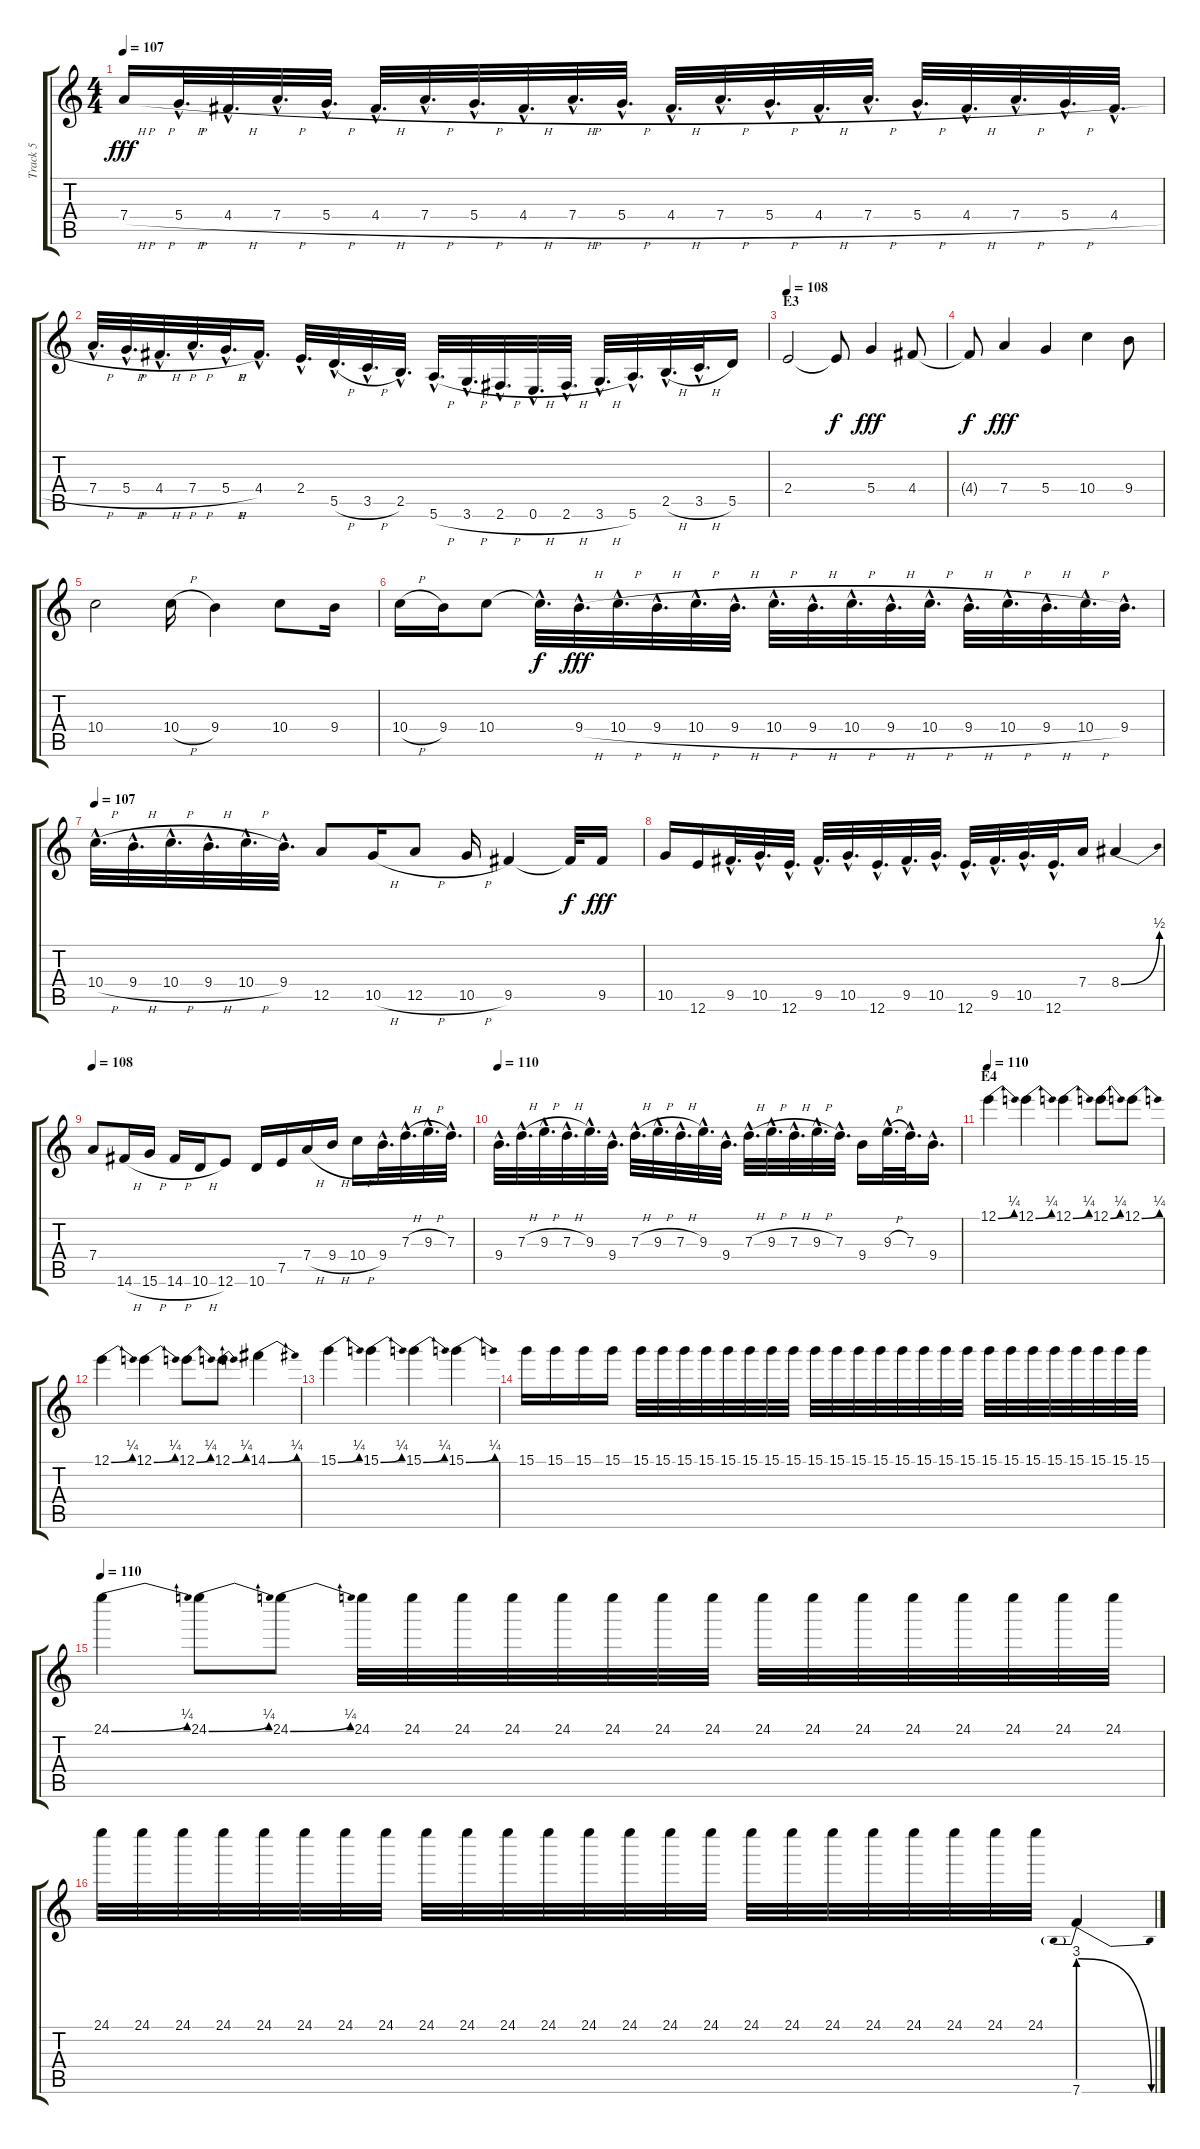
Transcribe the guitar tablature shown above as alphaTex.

\track ("Track 5" "Track 5") {instrument distortionguitar}
\staff {score tabs}
\tuning (E4 B3 G3 D3 A2 E2) {hide}
\ts (4 4)
\tempo 107
\clef g2
\ks c
7.4{h}.16{dy fff} 5.4{h hac}.32{d} 4.4{h hac}.32{d} 7.4{h hac}.32{d} 5.4{h hac}.32{d} 4.4{h hac}.32{d} 7.4{h hac}.32{d} 5.4{h hac}.32{d} 4.4{h hac}.32{d} 7.4{h hac}.32{d} 5.4{h hac}.32{d} 4.4{h hac}.32{d} 7.4{h hac}.32{d} 5.4{h hac}.32{d} 4.4{h hac}.32{d} 7.4{h hac}.32{d} 5.4{h hac}.32{d} 4.4{h hac}.32{d} 7.4{h hac}.32{d} 5.4{h hac}.32{d} 4.4{h hac}.32{d} |
7.4{h hac}.32{d} 5.4{h hac}.32{d} 4.4{h hac}.32{d} 7.4{h hac}.32{d} 5.4{h hac}.32{d} 4.4{hac}.16{d} 2.4{hac}.32{d} 5.5{h hac}.32{d} 3.5{h hac}.32{d} 2.5{hac}.32{d} 5.6{h hac}.32{d} 3.6{h hac}.32{d} 2.6{h hac}.32{d} 0.6{h hac}.32{d} 2.6{h hac}.32{d} 3.6{h hac}.32{d} 5.6{hac}.32{d} 2.5{h hac}.32{d} 3.5{h hac}.32{d} 5.5.16 |
\section ("" "E3")
\tempo 108
2.4.2 2.4{t}.8{dy f} 5.4.4{dy fff} 4.4.8 |
4.4{t}.8{dy f} 7.4.4{dy fff} 5.4.4 10.4.4 9.4.8 |
10.4.2 10.4{h}.16 9.4.4 10.4.8 9.4.16 |
10.4{h}.16 9.4.16 10.4.8 10.4{hac t}.32{d dy f} 9.4{h hac}.32{d dy fff} 10.4{h hac}.32{d} 9.4{h hac}.32{d} 10.4{h hac}.32{d} 9.4{h hac}.32{d} 10.4{h hac}.32{d} 9.4{h hac}.32{d} 10.4{h hac}.32{d} 9.4{h hac}.32{d} 10.4{h hac}.32{d} 9.4{h hac}.32{d} 10.4{h hac}.32{d} 9.4{h hac}.32{d} 10.4{h hac}.32{d} 9.4{hac}.32{d} |
\tempo 107
10.4{h hac}.32{d} 9.4{h hac}.32{d} 10.4{h hac}.32{d} 9.4{h hac}.32{d} 10.4{h hac}.32{d} 9.4{hac}.32{d} 12.5.8 10.5{h}.16 12.5{h}.8 10.5{h}.16 9.5.4 9.5{t}.32{dy f} 9.5.16{dy fff} |
10.5.16 12.6.16 9.5{hac}.32{d} 10.5{hac}.32{d} 12.6{hac}.32{d} 9.5{hac}.32{d} 10.5{hac}.32{d} 12.6{hac}.32{d} 9.5{hac}.32{d} 10.5{hac}.32{d} 12.6{hac}.32{d} 9.5{hac}.32{d} 10.5{hac}.32{d} 12.6{hac}.32{d} 7.4.16 8.4{be (bend 0 0 60 2)}.4 |
\tempo 108
7.4.8 14.6{h}.16 15.6{h}.16 14.6{h}.16 10.6{h}.16 12.6.8 10.6.16 7.5.16 7.4{h}.16 9.4{h}.16 10.4{h}.16 9.4{hac}.32{d} 7.3{h hac}.32{d} 9.3{h hac}.32{d} 7.3{hac}.32{d} |
\tempo 110
9.4{hac}.32{d} 7.3{h hac}.32{d} 9.3{h hac}.32{d} 7.3{h hac}.32{d} 9.3{hac}.32{d} 9.4{hac}.32{d} 7.3{h hac}.32{d} 9.3{h hac}.32{d} 7.3{h hac}.32{d} 9.3{hac}.32{d} 9.4{hac}.32{d} 7.3{h hac}.32{d} 9.3{h hac}.32{d} 7.3{h hac}.32{d} 9.3{h hac}.32{d} 7.3{hac}.32{d} 9.4.16 9.3{h hac}.32{d} 7.3{hac}.32{d} 9.4{hac}.16{d} |
\section ("" "E4")
\tempo 110
12.1{be (bend 0 0 60 1)}.4 12.1{be (bend 0 0 60 1)}.4 12.1{be (bend 0 0 60 1)}.4 12.1{be (bend 0 0 60 1)}.8 12.1{be (bend 0 0 60 1)}.8 |
12.1{be (bend 0 0 60 1)}.4 12.1{be (bend 0 0 60 1)}.4 12.1{be (bend 0 0 60 1)}.8 12.1{be (bend 0 0 60 1)}.8 14.1{be (bend 0 0 60 1)}.4 |
15.1{be (bend 0 0 60 1)}.4 15.1{be (bend 0 0 60 1)}.4 15.1{be (bend 0 0 60 1)}.4 15.1{be (bend 0 0 60 1)}.4 |
15.1.16 15.1.16 15.1.16 15.1.16 15.1.32 15.1.32 15.1.32 15.1.32 15.1.32 15.1.32 15.1.32 15.1.32 15.1.32 15.1.32 15.1.32 15.1.32 15.1.32 15.1.32 15.1.32 15.1.32 15.1.32 15.1.32 15.1.32 15.1.32 15.1.32 15.1.32 15.1.32 15.1.32 |
\tempo 110
24.1{be (bend 0 0 60 1)}.4 24.1{be (bend 0 0 60 1)}.8 24.1{be (bend 0 0 60 1)}.8 24.1.32 24.1.32 24.1.32 24.1.32 24.1.32 24.1.32 24.1.32 24.1.32 24.1.32 24.1.32 24.1.32 24.1.32 24.1.32 24.1.32 24.1.32 24.1.32 |
24.1.32 24.1.32 24.1.32 24.1.32 24.1.32 24.1.32 24.1.32 24.1.32 24.1.32 24.1.32 24.1.32 24.1.32 24.1.32 24.1.32 24.1.32 24.1.32 24.1.32 24.1.32 24.1.32 24.1.32 24.1.32 24.1.32 24.1.32 24.1.32 7.6{be (prebendrelease 0 12 60 0)}.4
